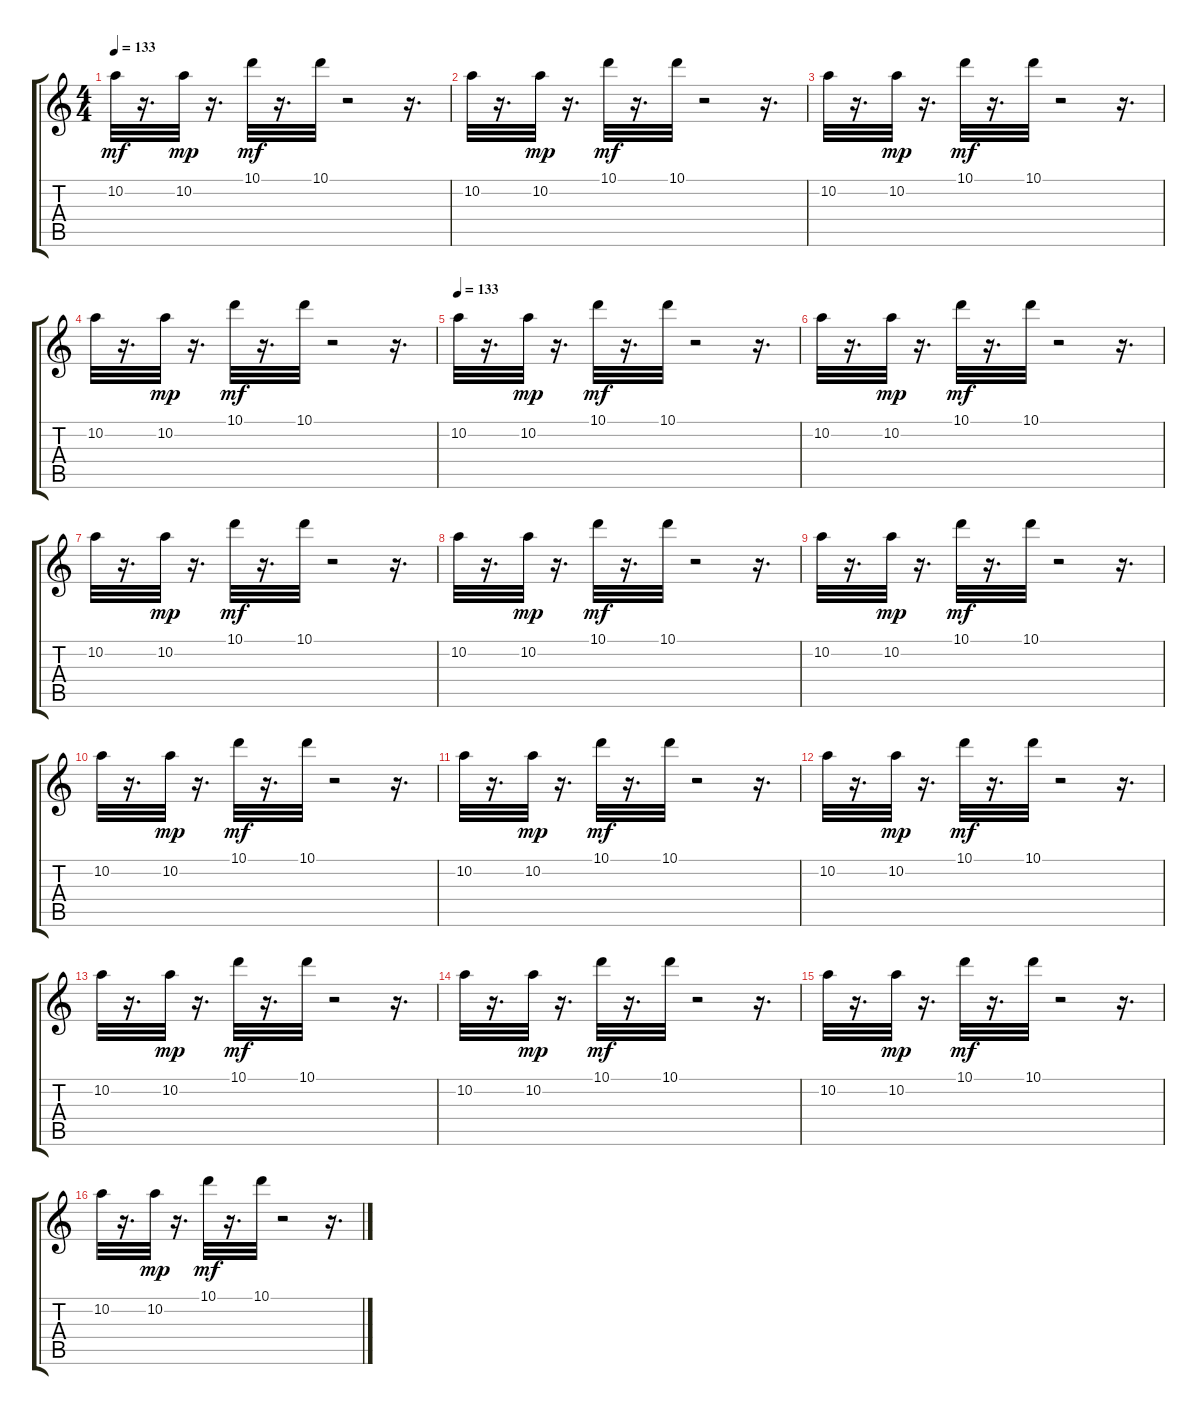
\track "" {instrument electricbassfinger}
\staff {score tabs}
\tuning (E4 B3 G3 D3 A2 E2) {hide}
\ts (4 4)
\tempo 133
\clef g2
\ks c
10.2.32{dy mf} r.16{d} 10.2.32{dy mp} r.16{d} 10.1.32{dy mf} r.16{d} 10.1.32 r.2 r.16{d} |
10.2.32 r.16{d} 10.2.32{dy mp} r.16{d} 10.1.32{dy mf} r.16{d} 10.1.32 r.2 r.16{d} |
10.2.32 r.16{d} 10.2.32{dy mp} r.16{d} 10.1.32{dy mf} r.16{d} 10.1.32 r.2 r.16{d} |
10.2.32 r.16{d} 10.2.32{dy mp} r.16{d} 10.1.32{dy mf} r.16{d} 10.1.32 r.2 r.16{d} |
\tempo 133
10.2.32 r.16{d} 10.2.32{dy mp} r.16{d} 10.1.32{dy mf} r.16{d} 10.1.32 r.2 r.16{d} |
10.2.32 r.16{d} 10.2.32{dy mp} r.16{d} 10.1.32{dy mf} r.16{d} 10.1.32 r.2 r.16{d} |
10.2.32 r.16{d} 10.2.32{dy mp} r.16{d} 10.1.32{dy mf} r.16{d} 10.1.32 r.2 r.16{d} |
10.2.32 r.16{d} 10.2.32{dy mp} r.16{d} 10.1.32{dy mf} r.16{d} 10.1.32 r.2 r.16{d} |
10.2.32 r.16{d} 10.2.32{dy mp} r.16{d} 10.1.32{dy mf} r.16{d} 10.1.32 r.2 r.16{d} |
10.2.32 r.16{d} 10.2.32{dy mp} r.16{d} 10.1.32{dy mf} r.16{d} 10.1.32 r.2 r.16{d} |
10.2.32 r.16{d} 10.2.32{dy mp} r.16{d} 10.1.32{dy mf} r.16{d} 10.1.32 r.2 r.16{d} |
10.2.32 r.16{d} 10.2.32{dy mp} r.16{d} 10.1.32{dy mf} r.16{d} 10.1.32 r.2 r.16{d} |
10.2.32 r.16{d} 10.2.32{dy mp} r.16{d} 10.1.32{dy mf} r.16{d} 10.1.32 r.2 r.16{d} |
10.2.32 r.16{d} 10.2.32{dy mp} r.16{d} 10.1.32{dy mf} r.16{d} 10.1.32 r.2 r.16{d} |
10.2.32 r.16{d} 10.2.32{dy mp} r.16{d} 10.1.32{dy mf} r.16{d} 10.1.32 r.2 r.16{d} |
10.2.32 r.16{d} 10.2.32{dy mp} r.16{d} 10.1.32{dy mf} r.16{d} 10.1.32 r.2 r.16{d}
